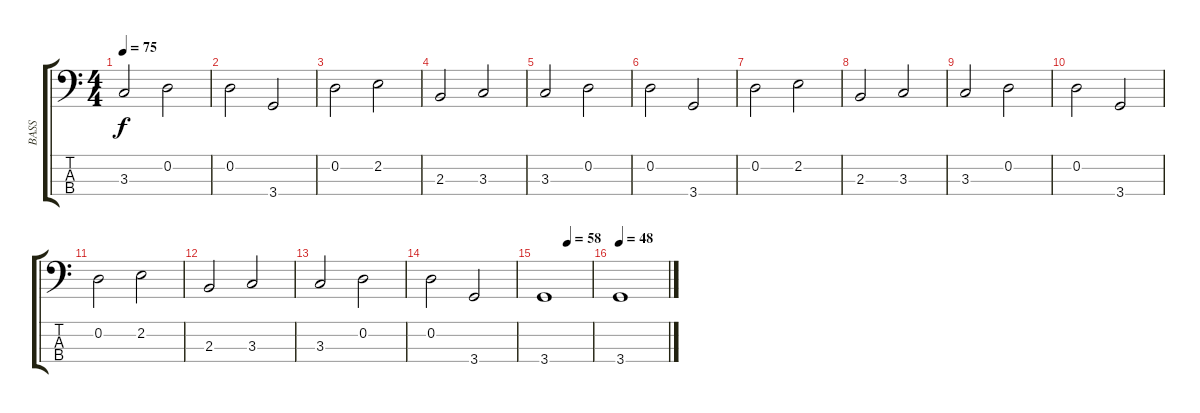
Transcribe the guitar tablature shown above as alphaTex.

\track ("BASS" "BASS") {instrument electricbassfinger}
\staff {score tabs}
\tuning (G2 D2 A1 E1) {hide}
\ts (4 4)
\tempo 75
\clef f4
\ks c
3.3.2{dy f} 0.2.2 |
0.2.2 3.4.2 |
0.2.2 2.2.2 |
2.3.2 3.3.2 |
3.3.2 0.2.2 |
0.2.2 3.4.2 |
0.2.2 2.2.2 |
2.3.2 3.3.2 |
3.3.2 0.2.2 |
0.2.2 3.4.2 |
0.2.2 2.2.2 |
2.3.2 3.3.2 |
3.3.2 0.2.2 |
0.2.2 3.4.2 |
\tempo (58 0.5)
3.4.1 |
\tempo 48
3.4.1
